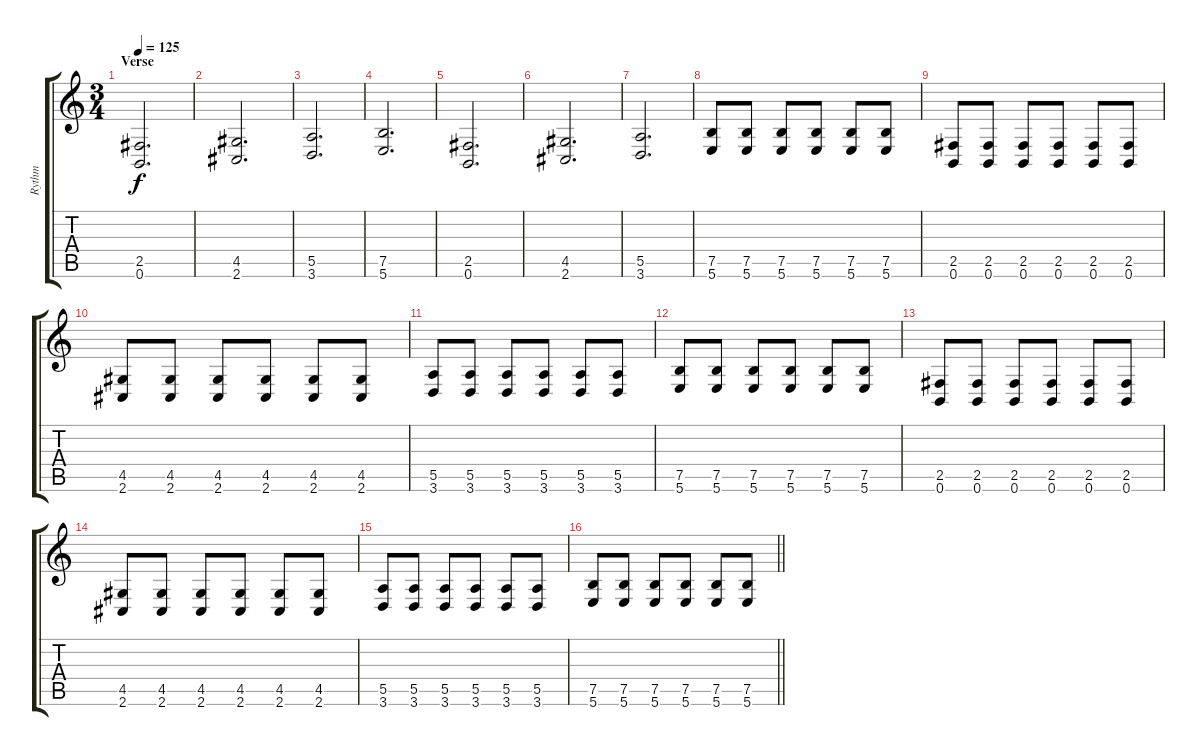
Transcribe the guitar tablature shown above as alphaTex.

\track ("Rythm" "Rythm") {instrument distortionguitar}
\staff {score tabs}
\tuning (B3 Gb3 D3 A2 E2 B1) {hide}
\ts (3 4)
\section ("" "Verse")
\tempo 125
\clef g2
\ks c
(2.5 0.6).2{d dy f} |
(4.5 2.6).2{d} |
(5.5 3.6).2{d} |
(7.5 5.6).2{d} |
(2.5 0.6).2{d} |
(4.5 2.6).2{d} |
(5.5 3.6).2{d} |
(7.5 5.6).8 (7.5 5.6).8 (7.5 5.6).8 (7.5 5.6).8 (7.5 5.6).8 (7.5 5.6).8 |
(2.5 0.6).8 (2.5 0.6).8 (2.5 0.6).8 (2.5 0.6).8 (2.5 0.6).8 (2.5 0.6).8 |
(4.5 2.6).8 (4.5 2.6).8 (4.5 2.6).8 (4.5 2.6).8 (4.5 2.6).8 (4.5 2.6).8 |
(5.5 3.6).8 (5.5 3.6).8 (5.5 3.6).8 (5.5 3.6).8 (5.5 3.6).8 (5.5 3.6).8 |
(7.5 5.6).8 (7.5 5.6).8 (7.5 5.6).8 (7.5 5.6).8 (7.5 5.6).8 (7.5 5.6).8 |
(2.5 0.6).8 (2.5 0.6).8 (2.5 0.6).8 (2.5 0.6).8 (2.5 0.6).8 (2.5 0.6).8 |
(4.5 2.6).8 (4.5 2.6).8 (4.5 2.6).8 (4.5 2.6).8 (4.5 2.6).8 (4.5 2.6).8 |
(5.5 3.6).8 (5.5 3.6).8 (5.5 3.6).8 (5.5 3.6).8 (5.5 3.6).8 (5.5 3.6).8 |
\barLineRight lightlight
(7.5 5.6).8 (7.5 5.6).8 (7.5 5.6).8 (7.5 5.6).8 (7.5 5.6).8 (7.5 5.6).8
